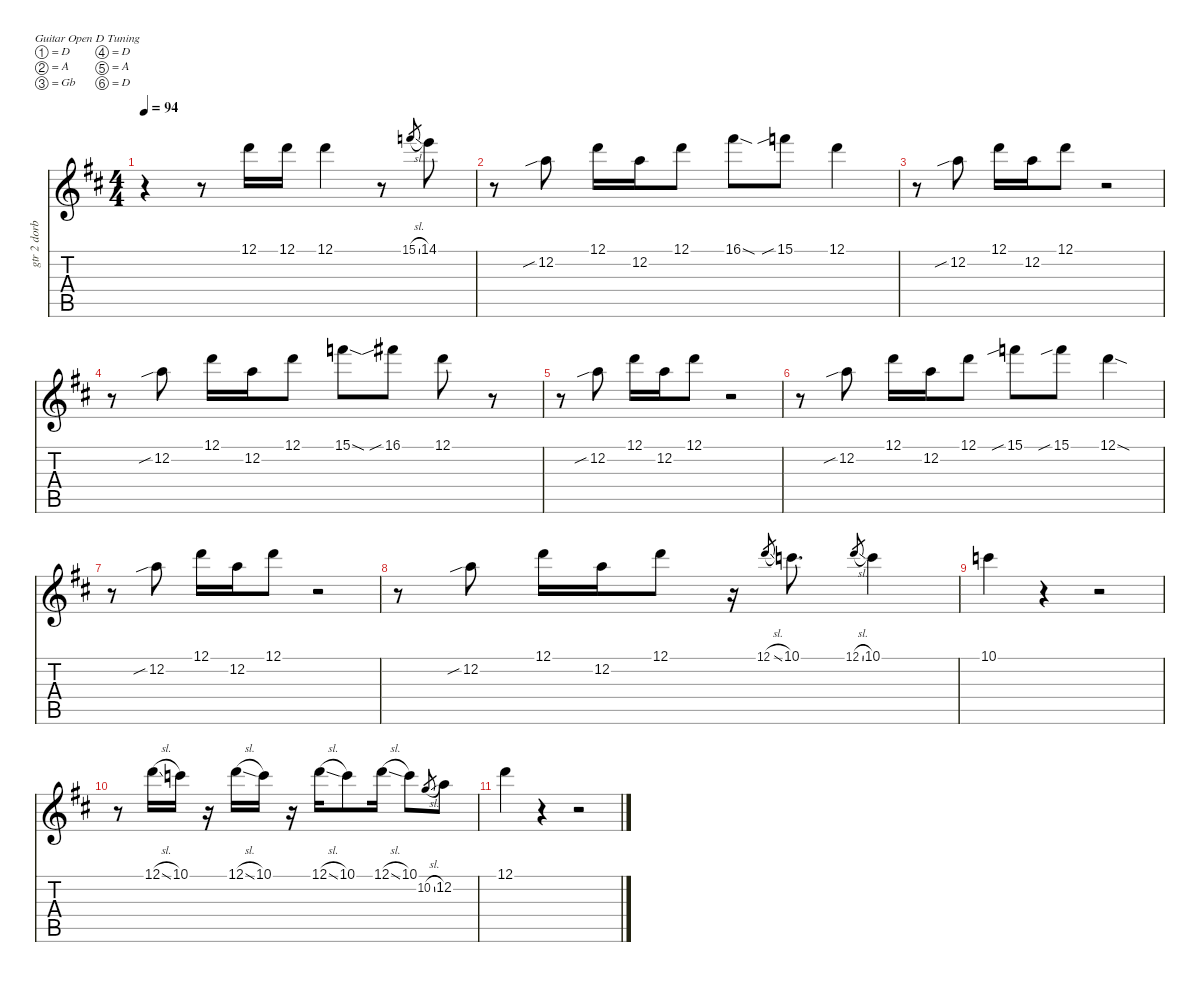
\defaultSystemsLayout 4
\hideDynamics
\bracketExtendMode nobrackets
\otherSystemsTrackNameOrientation horizontal
\track ("gtr 2 dorbos" "gtr 2 dorb") {instrument acousticguitarnylon}
\staff {score tabs}
\tuning (D4 A3 Gb3 D3 A2 D2)
\ts (4 4)
\tempo 94
\clef g2
\ks d
r.4{dy mf} r.8 12.1{acc forcenatural}.16 12.1{acc forcenatural}.16 12.1{acc forcenatural}.4 r.8 15.1{sl acc forcenatural}.8{gr} 14.1{acc forcenatural}.8 |
r.8 12.2{sib acc forcenatural}.8 12.1{acc forcenatural}.16 12.2{acc forcenatural}.16 12.1{acc forcenatural}.8 16.1{sod acc #}.8 15.1{sib acc forcenatural}.8 12.1{acc forcenatural}.4 |
r.8 12.2{sib acc forcenatural}.8 12.1{acc forcenatural}.16 12.2{acc forcenatural}.16 12.1{acc forcenatural}.8 r.2 |
r.8 12.2{sib acc forcenatural}.8 12.1{acc forcenatural}.16 12.2{acc forcenatural}.16 12.1{acc forcenatural}.8 15.1{sod acc forcenatural}.8 16.1{sib acc #}.8 12.1{acc forcenatural}.8 r.8 |
r.8 12.2{sib acc forcenatural}.8 12.1{acc forcenatural}.16 12.2{acc forcenatural}.16 12.1{acc forcenatural}.8 r.2 |
r.8 12.2{sib acc forcenatural}.8 12.1{acc forcenatural}.16 12.2{acc forcenatural}.16 12.1{acc forcenatural}.8 15.1{sib acc forcenatural}.8 15.1{sib acc forcenatural}.8 12.1{sod acc forcenatural}.4 |
r.8 12.2{sib acc forcenatural}.8 12.1{acc forcenatural}.16 12.2{acc forcenatural}.16 12.1{acc forcenatural}.8 r.2 |
r.8 12.2{sib acc forcenatural}.8 12.1{acc forcenatural}.16 12.2{acc forcenatural}.16 12.1{acc forcenatural}.8 r.16 12.1{sl acc forcenatural}.8{gr} 10.1{acc forcenatural}.8{d} 12.1{sl acc forcenatural}.8{gr} 10.1{acc forcenatural}.4 |
10.1{acc forcenatural}.4 r.4 r.2 |
r.8 12.1{sl acc forcenatural}.16 10.1{acc forcenatural}.16 r.16 12.1{sl acc forcenatural}.16 10.1{acc forcenatural}.16 r.16 12.1{sl acc forcenatural}.16 10.1{acc forcenatural}.8 12.1{sl acc forcenatural}.16 10.1{acc forcenatural}.8 10.2{sl acc forcenatural}.8{gr} 12.2{acc forcenatural}.8 |
12.1{acc forcenatural}.4 r.4 r.2
